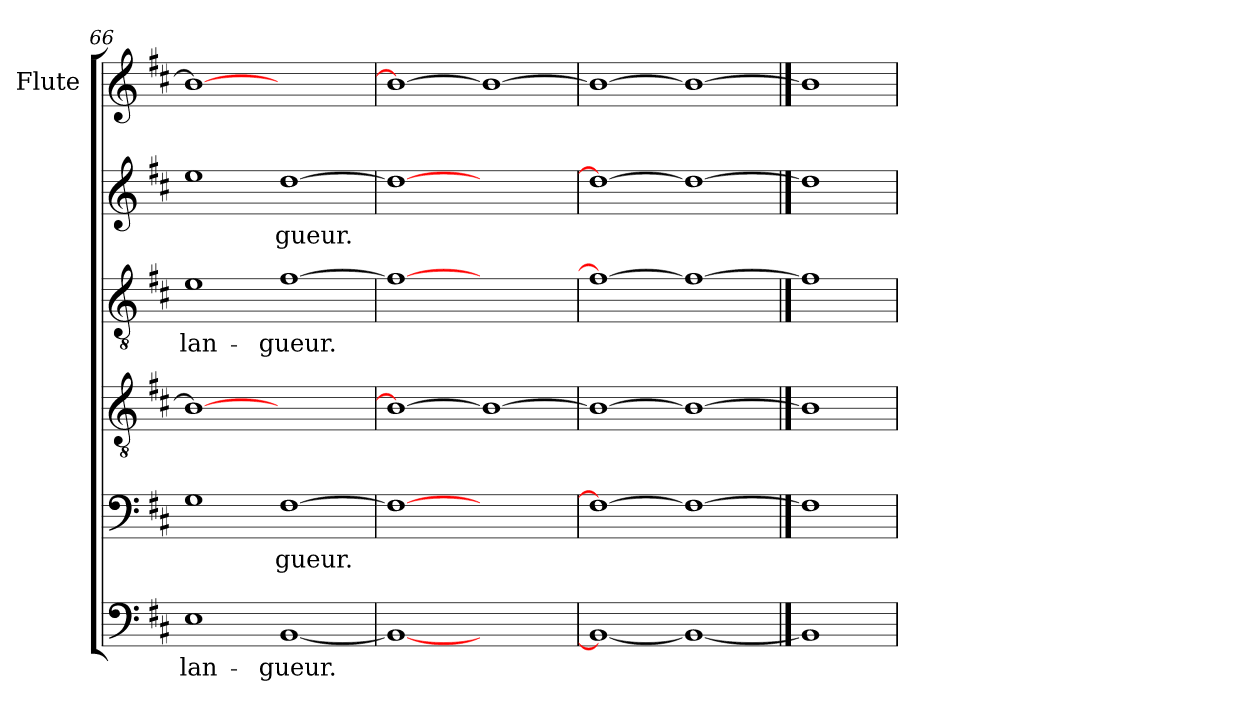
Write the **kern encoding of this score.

**kern	**text	**kern	**text	**kern	**kern	**text	**kern	**text	**kern
*part6	*part6	*part5	*part5	*part4	*part3	*part3	*part2	*part2	*part1
*staff6	*staff6	*staff5	*staff5	*staff4	*staff3	*staff3	*staff2	*staff2	*staff1
*	*	*	*	*	*	*	*	*	*I"Flute
*clefF4	*	*clefF4	*	*clefGv2	*clefGv2	*	*clefG2	*	*clefG2
*ITrd1c2	*	*ITrd1c2	*	*ITrd1c2	*ITrd1c2	*	*ITrd1c2	*	*ITrd1c2
*k[]	*	*k[]	*	*k[]	*k[]	*	*k[]	*	*k[]
*C:	*	*C:	*	*C:	*C:	*	*C:	*	*C:
=66	=66	=66	=66	=66	=66	=66	=66	=66	=66
!	!LO:LY:b	!	!	!	!	!LO:LY:b	!	!	!
1D	lan-	1F	.	1A_	1d	lan-	1dd	.	1a_
!	!LO:LY:b	!	!LO:LY:b	!	!	!LO:LY:b	!	!LO:LY:b	!
[1AA	-gueur.	[1E	-gueur.	1ryy	[1e	-gueur.	[1cc	-gueur.	1ryy
=67	=67	=67	=67	=67	=67	=67	=67	=67	=67
1AA_	.	1E_	.	1A_	1e_	.	1cc_	.	1a_
1ryy	.	1ryy	.	1A_	1ryy	.	1ryy	.	1a_
=68	=68	=68	=68	=68	=68	=68	=68	=68	=68
1AA_	.	1E_	.	1A_	1e_	.	1cc_	.	1a_
1AA_	.	1E_	.	1A_	1e_	.	1cc_	.	1a_
==69	==69	==69	==69	==69	==69	==69	==69	==69	==69
1AA]	.	1E]	.	1A]	1e]	.	1cc]	.	1a]
=	=	=	=	=	=	=	=	=	=
*-	*-	*-	*-	*-	*-	*-	*-	*-	*-
